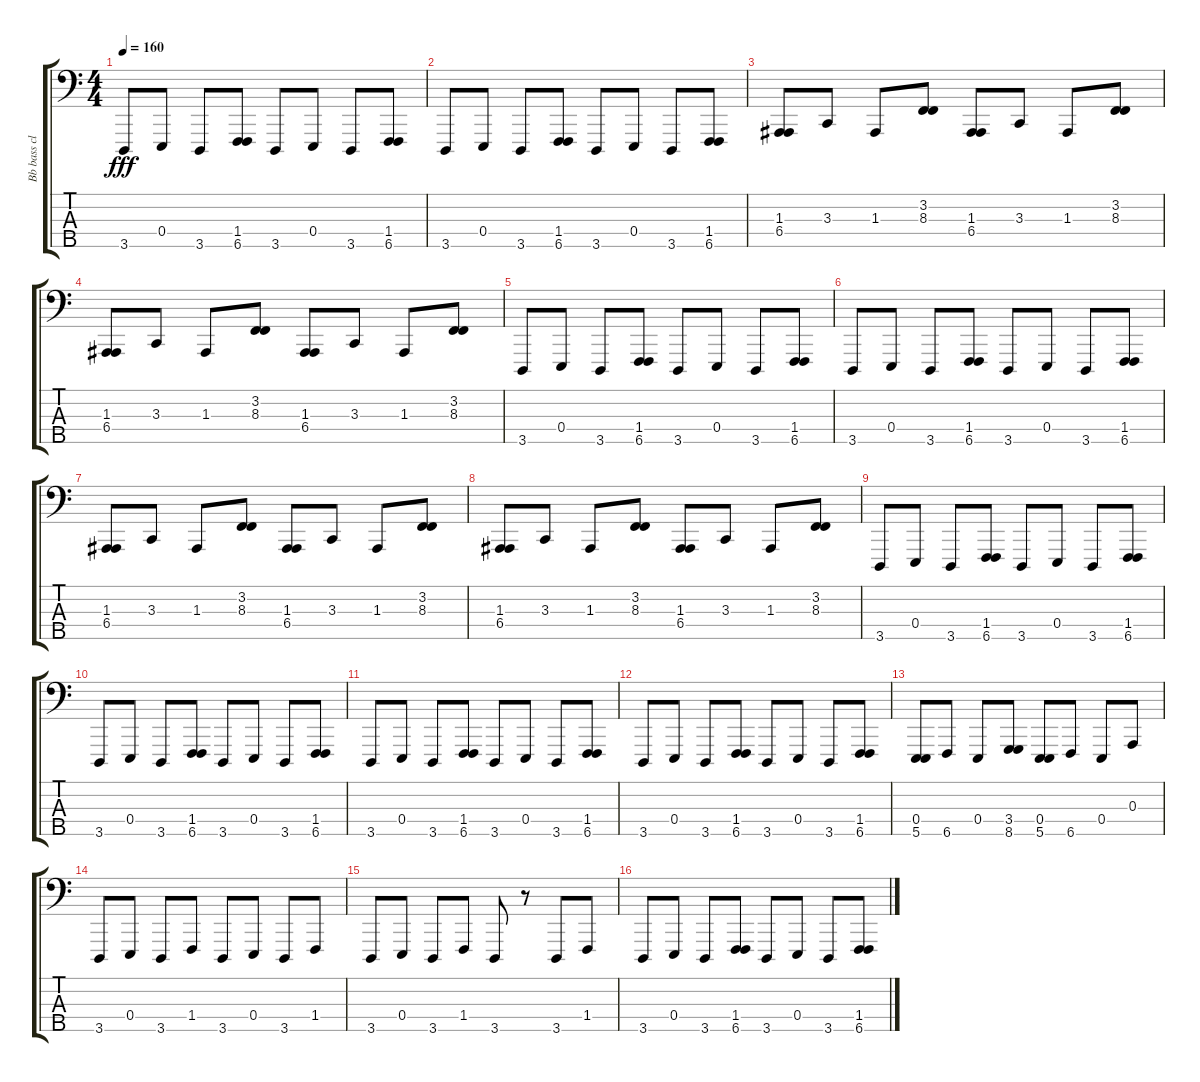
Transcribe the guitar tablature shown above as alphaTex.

\track ("Bb bass clarinet" "Bb bass cl") {instrument clarinet}
\staff {score tabs}
\tuning (G2 D2 A1 E1 B0) {hide}
\ts (4 4)
\tempo 160
\clef f4
\ks c
3.5.8{dy fff} 0.4.8 3.5.8 (1.4 6.5).8 3.5.8 0.4.8 3.5.8 (1.4 6.5).8 |
3.5.8 0.4.8 3.5.8 (1.4 6.5).8 3.5.8 0.4.8 3.5.8 (1.4 6.5).8 |
(1.3 6.4).8 3.3.8 1.3.8 (3.2 8.3).8 (1.3 6.4).8 3.3.8 1.3.8 (3.2 8.3).8 |
(1.3 6.4).8 3.3.8 1.3.8 (3.2 8.3).8 (1.3 6.4).8 3.3.8 1.3.8 (3.2 8.3).8 |
3.5.8 0.4.8 3.5.8 (1.4 6.5).8 3.5.8 0.4.8 3.5.8 (1.4 6.5).8 |
3.5.8 0.4.8 3.5.8 (1.4 6.5).8 3.5.8 0.4.8 3.5.8 (1.4 6.5).8 |
(1.3 6.4).8 3.3.8 1.3.8 (3.2 8.3).8 (1.3 6.4).8 3.3.8 1.3.8 (3.2 8.3).8 |
(1.3 6.4).8 3.3.8 1.3.8 (3.2 8.3).8 (1.3 6.4).8 3.3.8 1.3.8 (3.2 8.3).8 |
3.5.8 0.4.8 3.5.8 (1.4 6.5).8 3.5.8 0.4.8 3.5.8 (1.4 6.5).8 |
3.5.8 0.4.8 3.5.8 (1.4 6.5).8 3.5.8 0.4.8 3.5.8 (1.4 6.5).8 |
3.5.8 0.4.8 3.5.8 (1.4 6.5).8 3.5.8 0.4.8 3.5.8 (1.4 6.5).8 |
3.5.8 0.4.8 3.5.8 (1.4 6.5).8 3.5.8 0.4.8 3.5.8 (1.4 6.5).8 |
(0.4 5.5).8 6.5.8 0.4.8 (3.4 8.5).8 (0.4 5.5).8 6.5.8 0.4.8 0.3.8 |
3.5.8 0.4.8 3.5.8 1.4.8 3.5.8 0.4.8 3.5.8 1.4.8 |
3.5.8 0.4.8 3.5.8 1.4.8 3.5.8 r.8 3.5.8 1.4.8 |
3.5.8 0.4.8 3.5.8 (1.4 6.5).8 3.5.8 0.4.8 3.5.8 (1.4 6.5).8
